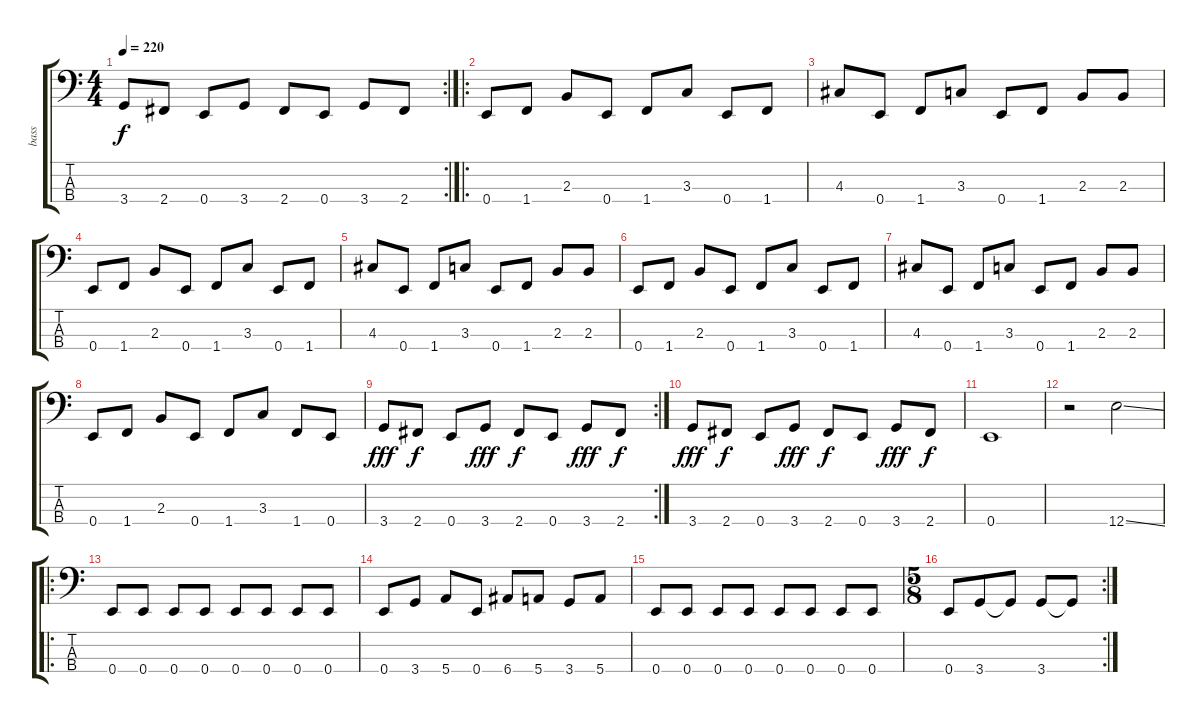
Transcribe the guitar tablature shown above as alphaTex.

\track ("bass" "bass") {instrument electricbassfinger}
\staff {score tabs}
\tuning (G2 D2 A1 E1) {hide}
\rc 2
\ts (4 4)
\tempo 220
\clef f4
\ks c
3.4.8{dy f} 2.4.8 0.4.8 3.4.8 2.4.8 0.4.8 3.4.8 2.4.8 |
\ro
0.4.8 1.4.8 2.3.8 0.4.8 1.4.8 3.3.8 0.4.8 1.4.8 |
4.3.8 0.4.8 1.4.8 3.3.8 0.4.8 1.4.8 2.3.8 2.3.8 |
0.4.8 1.4.8 2.3.8 0.4.8 1.4.8 3.3.8 0.4.8 1.4.8 |
4.3.8 0.4.8 1.4.8 3.3.8 0.4.8 1.4.8 2.3.8 2.3.8 |
0.4.8 1.4.8 2.3.8 0.4.8 1.4.8 3.3.8 0.4.8 1.4.8 |
4.3.8 0.4.8 1.4.8 3.3.8 0.4.8 1.4.8 2.3.8 2.3.8 |
0.4.8 1.4.8 2.3.8 0.4.8 1.4.8 3.3.8 1.4.8 0.4.8 |
\rc 2
3.4.8{dy fff} 2.4.8{dy f} 0.4.8 3.4.8{dy fff} 2.4.8{dy f} 0.4.8 3.4.8{dy fff} 2.4.8{dy f} |
3.4.8{dy fff} 2.4.8{dy f} 0.4.8 3.4.8{dy fff} 2.4.8{dy f} 0.4.8 3.4.8{dy fff} 2.4.8{dy f} |
0.4.1 |
r.2 12.4{ss}.2 |
\ro
0.4.8 0.4.8 0.4.8 0.4.8 0.4.8 0.4.8 0.4.8 0.4.8 |
0.4.8 3.4.8 5.4.8 0.4.8 6.4.8 5.4.8 3.4.8 5.4.8 |
0.4.8 0.4.8 0.4.8 0.4.8 0.4.8 0.4.8 0.4.8 0.4.8 |
\rc 2
\ts (5 8)
0.4.8 3.4.8 3.4{t}.8 3.4.8 3.4{t}.8
